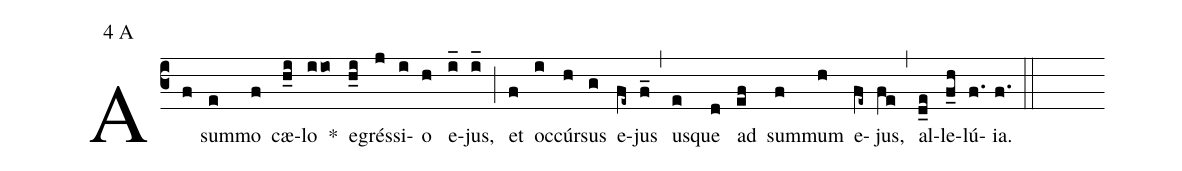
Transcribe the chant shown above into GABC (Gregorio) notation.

mode:4 A;
%%
(c3) A(f) sum(e)mo(f) cæ(h_i)lo(iio) *() e(h_i)grés(j)si(i)o(h) e(i_)jus,(i_) (;) et(f) oc(i)cúr(h)sus(g) e(fe~)jus(f_) (,) us(e)que(d) ad(ef) sum(f)mum(h) e(fe~)jus,(fe) (,) al(d_e)le(f_h)lú(f.){ia}.(f.) (::)
